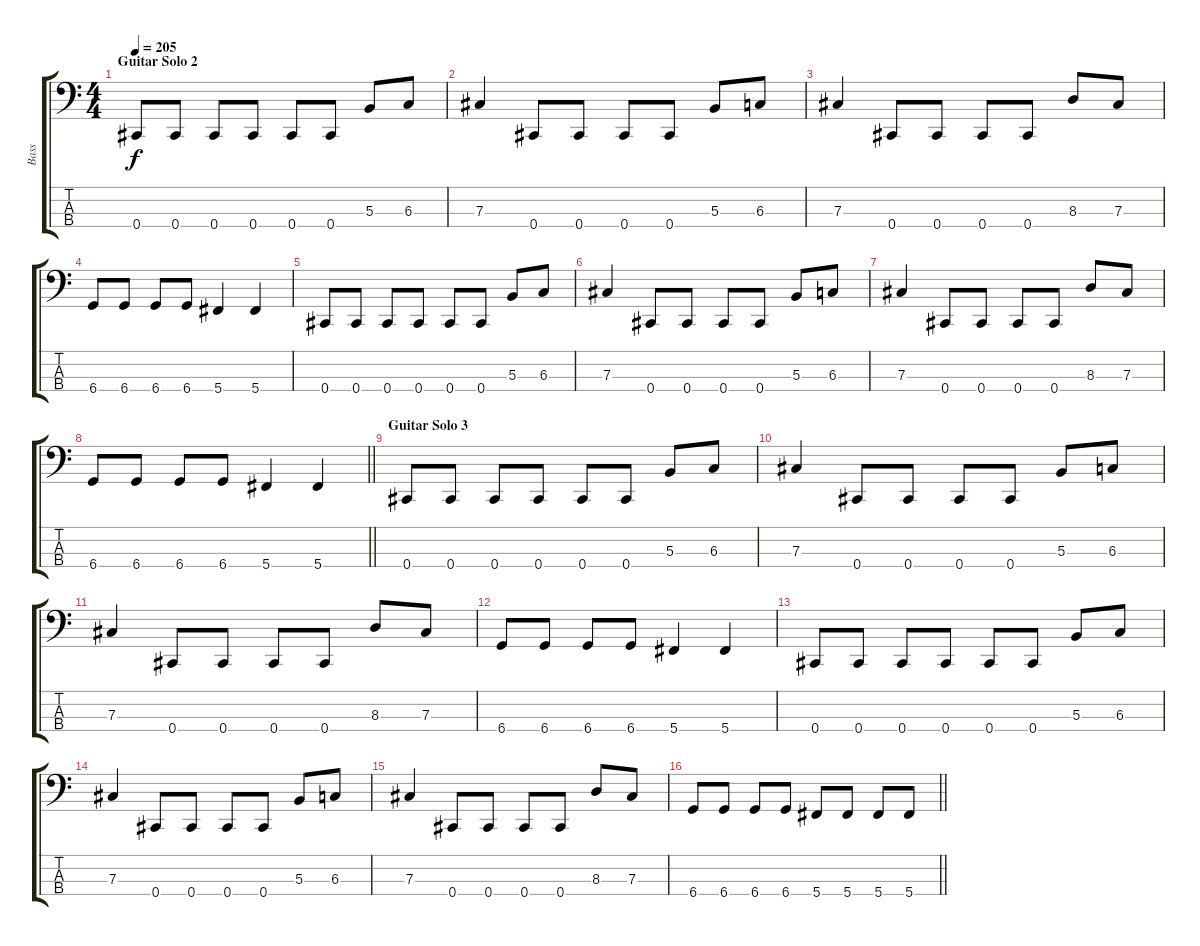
\track ("Bass" "Bass") {instrument electricbassfinger}
\staff {score tabs}
\tuning (E2 B1 Gb1 Db1) {hide}
\ts (4 4)
\section ("" "Guitar Solo 2")
\tempo 205
\clef f4
\ks c
0.4.8{dy f} 0.4.8 0.4.8 0.4.8 0.4.8 0.4.8 5.3.8 6.3.8 |
7.3.4 0.4.8 0.4.8 0.4.8 0.4.8 5.3.8 6.3.8 |
7.3.4 0.4.8 0.4.8 0.4.8 0.4.8 8.3.8 7.3.8 |
6.4.8 6.4.8 6.4.8 6.4.8 5.4.4 5.4.4 |
0.4.8 0.4.8 0.4.8 0.4.8 0.4.8 0.4.8 5.3.8 6.3.8 |
7.3.4 0.4.8 0.4.8 0.4.8 0.4.8 5.3.8 6.3.8 |
7.3.4 0.4.8 0.4.8 0.4.8 0.4.8 8.3.8 7.3.8 |
\barLineRight lightlight
6.4.8 6.4.8 6.4.8 6.4.8 5.4.4 5.4.4 |
\section ("" "Guitar Solo 3")
0.4.8 0.4.8 0.4.8 0.4.8 0.4.8 0.4.8 5.3.8 6.3.8 |
7.3.4 0.4.8 0.4.8 0.4.8 0.4.8 5.3.8 6.3.8 |
7.3.4 0.4.8 0.4.8 0.4.8 0.4.8 8.3.8 7.3.8 |
6.4.8 6.4.8 6.4.8 6.4.8 5.4.4 5.4.4 |
0.4.8 0.4.8 0.4.8 0.4.8 0.4.8 0.4.8 5.3.8 6.3.8 |
7.3.4 0.4.8 0.4.8 0.4.8 0.4.8 5.3.8 6.3.8 |
7.3.4 0.4.8 0.4.8 0.4.8 0.4.8 8.3.8 7.3.8 |
\barLineRight lightlight
6.4.8 6.4.8 6.4.8 6.4.8 5.4.8 5.4.8 5.4.8 5.4.8
